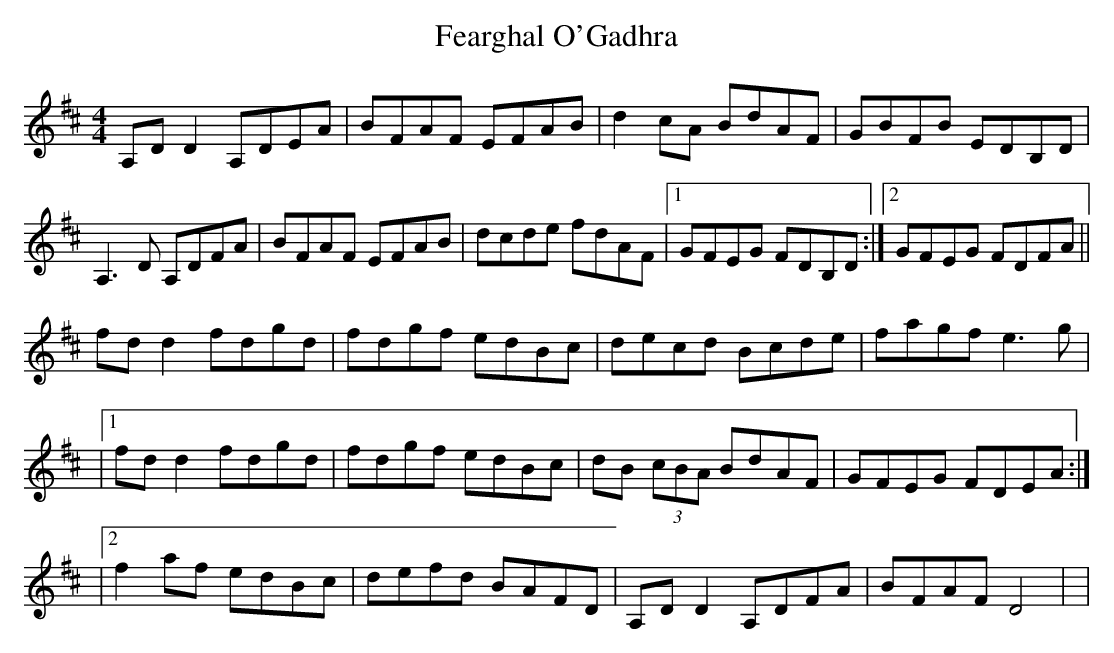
X:1
T:Fearghal O'Gadhra
M:4/4
L:1/8
K:D
A,D D2 A,DEA|BFAF EFAB|d2 cA BdAF|GBFB EDB,D|
A,3 D A,DFA|BFAF EFAB|dcde fdAF|1 GFEG FDB,D :|2 GFEG FDFA ||
fd d2 fdgd|fdgf edBc|decd Bcde|fagf e3 g|
|1 fd d2 fdgd|fdgf edBc|dB (3cBA BdAF|GFEG FDEA :|
|2 f2 af edBc|defd BAFD|A,D D2 A,DFA|BFAF D4 |>|
